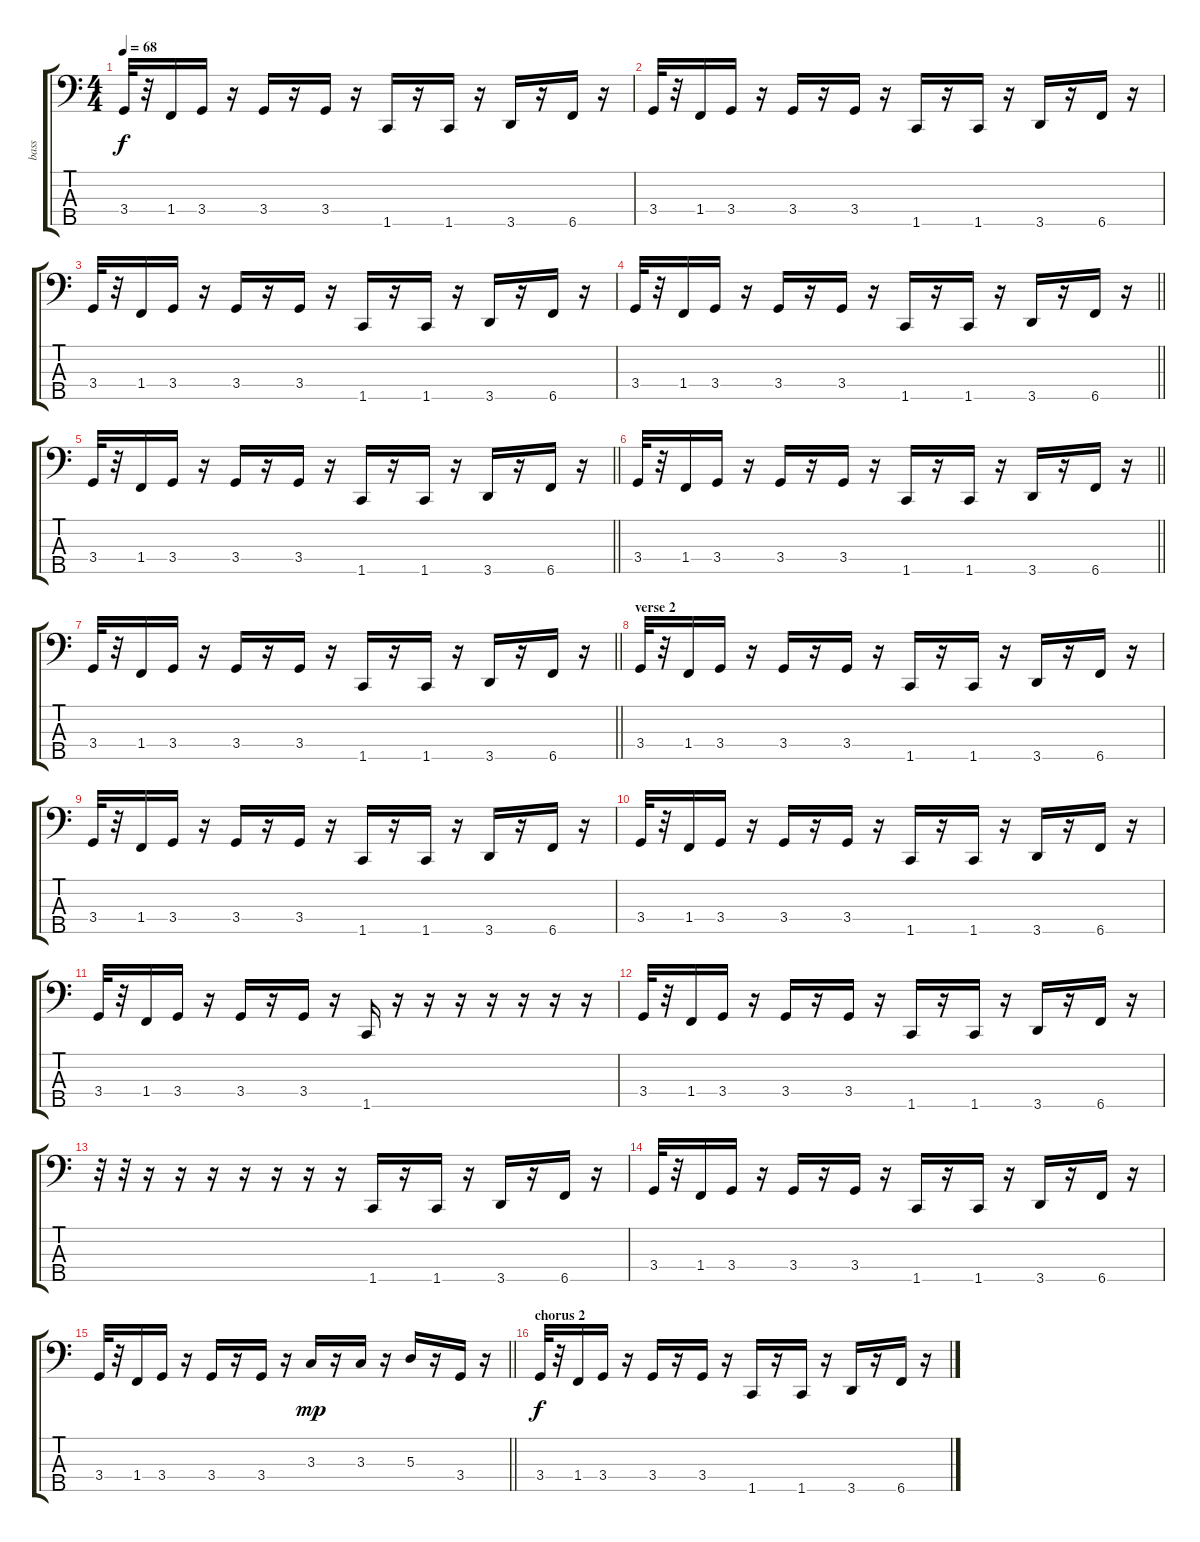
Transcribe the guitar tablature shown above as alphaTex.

\track ("bass" "bass") {instrument fretlessbass}
\staff {score tabs}
\tuning (G2 D2 A1 E1 B0) {hide}
\ts (4 4)
\tempo 68
\clef f4
\ks c
3.4.32{dy f} r.32 1.4.16 3.4.16 r.16 3.4.16 r.16 3.4.16 r.16 1.5.16 r.16 1.5.16 r.16 3.5.16 r.16 6.5.16 r.16 |
3.4.32 r.32 1.4.16 3.4.16 r.16 3.4.16 r.16 3.4.16 r.16 1.5.16 r.16 1.5.16 r.16 3.5.16 r.16 6.5.16 r.16 |
3.4.32 r.32 1.4.16 3.4.16 r.16 3.4.16 r.16 3.4.16 r.16 1.5.16 r.16 1.5.16 r.16 3.5.16 r.16 6.5.16 r.16 |
\barLineRight lightlight
3.4.32 r.32 1.4.16 3.4.16 r.16 3.4.16 r.16 3.4.16 r.16 1.5.16 r.16 1.5.16 r.16 3.5.16 r.16 6.5.16 r.16 |
\barLineRight lightlight
3.4.32 r.32 1.4.16 3.4.16 r.16 3.4.16 r.16 3.4.16 r.16 1.5.16 r.16 1.5.16 r.16 3.5.16 r.16 6.5.16 r.16 |
\barLineRight lightlight
3.4.32 r.32 1.4.16 3.4.16 r.16 3.4.16 r.16 3.4.16 r.16 1.5.16 r.16 1.5.16 r.16 3.5.16 r.16 6.5.16 r.16 |
\barLineRight lightlight
3.4.32 r.32 1.4.16 3.4.16 r.16 3.4.16 r.16 3.4.16 r.16 1.5.16 r.16 1.5.16 r.16 3.5.16 r.16 6.5.16 r.16 |
\section ("" "verse 2")
3.4.32 r.32 1.4.16 3.4.16 r.16 3.4.16 r.16 3.4.16 r.16 1.5.16 r.16 1.5.16 r.16 3.5.16 r.16 6.5.16 r.16 |
3.4.32 r.32 1.4.16 3.4.16 r.16 3.4.16 r.16 3.4.16 r.16 1.5.16 r.16 1.5.16 r.16 3.5.16 r.16 6.5.16 r.16 |
3.4.32 r.32 1.4.16 3.4.16 r.16 3.4.16 r.16 3.4.16 r.16 1.5.16 r.16 1.5.16 r.16 3.5.16 r.16 6.5.16 r.16 |
3.4.32 r.32 1.4.16 3.4.16 r.16 3.4.16 r.16 3.4.16 r.16 1.5.16 r.16 r.16 r.16 r.16 r.16 r.16 r.16 |
3.4.32 r.32 1.4.16 3.4.16 r.16 3.4.16 r.16 3.4.16 r.16 1.5.16 r.16 1.5.16 r.16 3.5.16 r.16 6.5.16 r.16 |
r.32 r.32 r.16 r.16 r.16 r.16 r.16 r.16 r.16 1.5.16 r.16 1.5.16 r.16 3.5.16 r.16 6.5.16 r.16 |
3.4.32 r.32 1.4.16 3.4.16 r.16 3.4.16 r.16 3.4.16 r.16 1.5.16 r.16 1.5.16 r.16 3.5.16 r.16 6.5.16 r.16 |
\barLineRight lightlight
3.4.32 r.32 1.4.16 3.4.16 r.16 3.4.16 r.16 3.4.16 r.16 3.3.16{dy mp} r.16 3.3.16 r.16 5.3.16 r.16 3.4.16 r.16 |
\section ("" "chorus 2")
3.4.32{dy f} r.32 1.4.16 3.4.16 r.16 3.4.16 r.16 3.4.16 r.16 1.5.16 r.16 1.5.16 r.16 3.5.16 r.16 6.5.16 r.16
